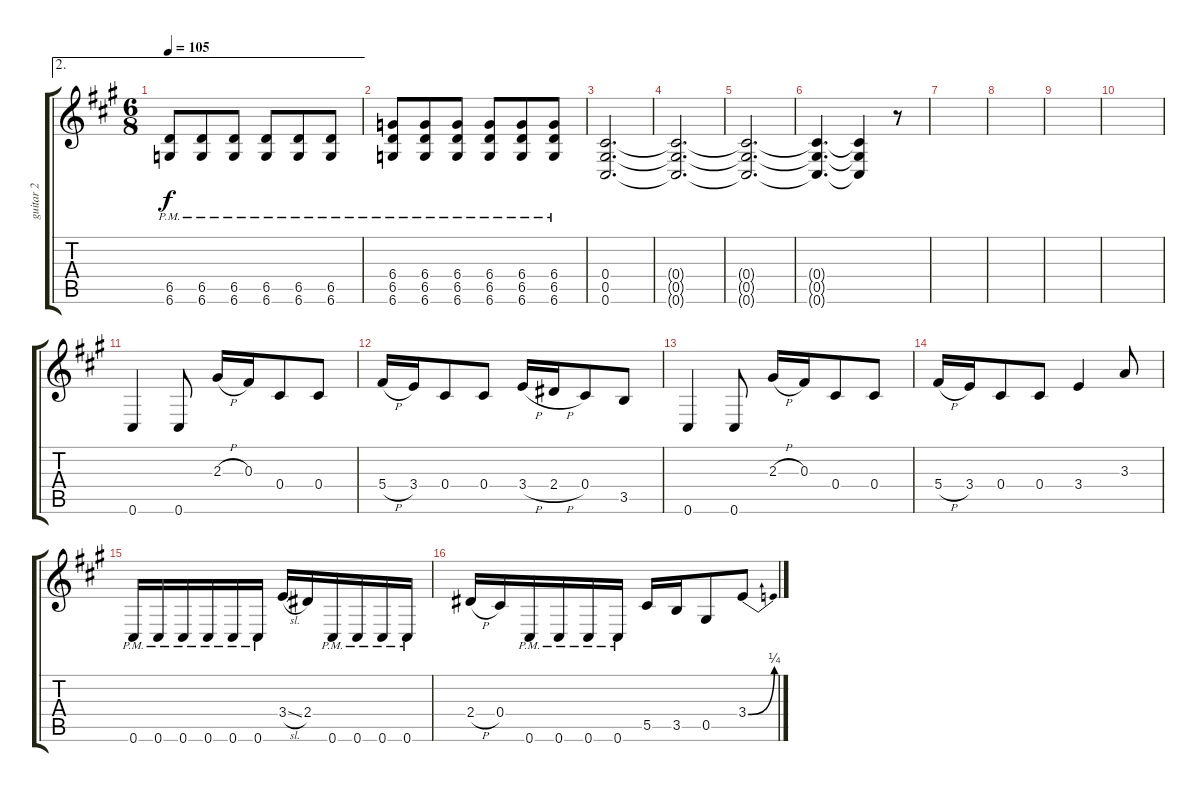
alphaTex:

\track ("guitar 2" "guitar 2") {instrument distortionguitar}
\staff {score tabs}
\tuning (Eb4 Bb3 Gb3 Db3 Ab2 Db2) {hide}
\ae 2
\ts (6 8)
\tempo 105
\clef g2
\ks a
(6.5{pm} 6.6{pm}).8{dy f volume 6} (6.5{pm} 6.6{pm}).8 (6.5{pm} 6.6{pm}).8 (6.5{pm} 6.6{pm}).8{volume 13} (6.5{pm} 6.6{pm}).8 (6.5{pm} 6.6{pm}).8 |
(6.4{pm} 6.5{pm} 6.6{pm}).8 (6.4{pm} 6.5{pm} 6.6{pm}).8 (6.4{pm} 6.5{pm} 6.6{pm}).8 (6.4{pm} 6.5{pm} 6.6{pm}).8 (6.4{pm} 6.5{pm} 6.6{pm}).8 (6.4{pm} 6.5{pm} 6.6{pm}).8 |
(0.4 0.5 0.6).2{d volume 13} |
(0.4{t} 0.5{t} 0.6{t}).2{d} |
(0.4{t} 0.5{t} 0.6{t}).2{d} |
(0.4{t} 0.5{t} 0.6{t}).4{d} (0.4{t} 0.5{t} 0.6{t}).4 r.8 |
|
|
|
|
0.6.4 0.6.8 2.3{h}.16 0.3.16 0.4.8 0.4.8 |
5.4{h}.16 3.4.16 0.4.8 0.4.8 3.4{h}.16 2.4{h}.16 0.4.8 3.5.8 |
0.6.4 0.6.8 2.3{h}.16 0.3.16 0.4.8 0.4.8 |
5.4{h}.16 3.4.16 0.4.8 0.4.8 3.4.4 3.3.8 |
0.6{pm}.16 0.6{pm}.16 0.6{pm}.16 0.6{pm}.16 0.6{pm}.16 0.6{pm}.16 3.4{sl}.16 2.4.16 0.6{pm}.16 0.6{pm}.16 0.6{pm}.16 0.6{pm}.16 |
2.4{h}.16 0.4.16 0.6{pm}.16 0.6{pm}.16 0.6{pm}.16 0.6{pm}.16 5.5.16 3.5.16 0.5.8 3.4{be (bend 0 0 60 1)}.8
